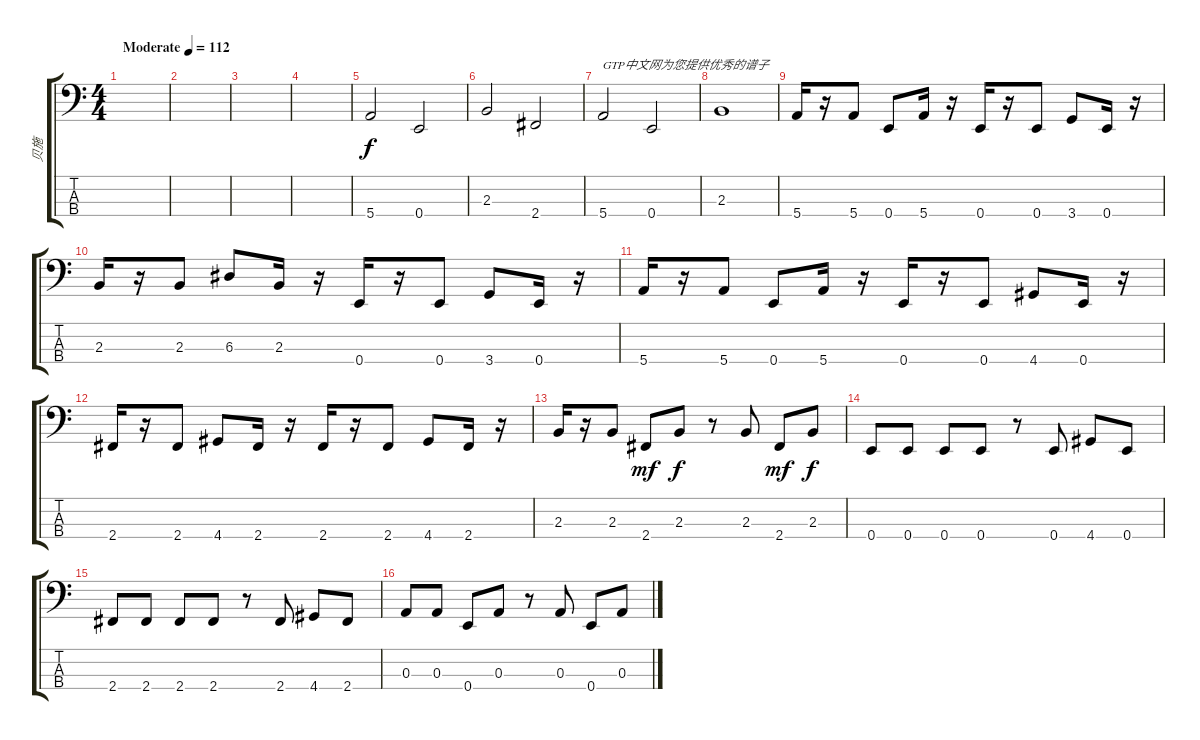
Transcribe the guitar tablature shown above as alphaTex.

\track ("贝施" "贝施") {instrument electricbassfinger}
\staff {score tabs}
\tuning (G2 D2 A1 E1) {hide}
\ts (4 4)
\tempo (112 "Moderate")
\clef f4
\ks c
|
|
|
|
5.4.2 0.4.2 |
2.3.2 2.4.2 |
5.4.2{txt "GTP中文网为您提供优秀的谱子"} 0.4.2 |
2.3.1 |
5.4.16 r.16 5.4.8 0.4.8 5.4.16 r.16 0.4.16 r.16 0.4.8 3.4.8 0.4.16 r.16 |
2.3.16 r.16 2.3.8 6.3.8 2.3.16 r.16 0.4.16 r.16 0.4.8 3.4.8 0.4.16 r.16 |
5.4.16 r.16 5.4.8 0.4.8 5.4.16 r.16 0.4.16 r.16 0.4.8 4.4.8 0.4.16 r.16 |
2.4.16 r.16 2.4.8 4.4.8 2.4.16 r.16 2.4.16 r.16 2.4.8 4.4.8 2.4.16 r.16 |
2.3.16 r.16 2.3.8 2.4.8{dy mf} 2.3.8{dy f} r.8 2.3.8 2.4.8{dy mf} 2.3.8{dy f} |
0.4.8 0.4.8 0.4.8 0.4.8 r.8 0.4.8 4.4.8 0.4.8 |
2.4.8 2.4.8 2.4.8 2.4.8 r.8 2.4.8 4.4.8 2.4.8 |
0.3.8 0.3.8 0.4.8 0.3.8 r.8 0.3.8 0.4.8 0.3.8
